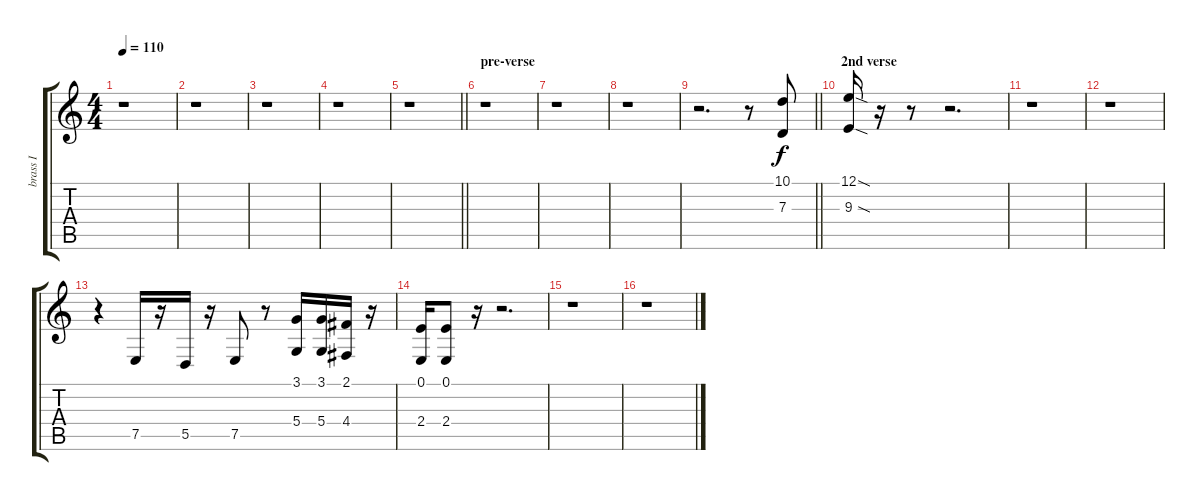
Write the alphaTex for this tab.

\track ("brass I" "brass I") {instrument brasssection}
\staff {score tabs}
\tuning (E4 B3 G3 D3 A2 E2) {hide}
\ts (4 4)
\tempo 110
\clef g2
\ks aminor
r.1{dy f} |
r.1 |
r.1 |
r.1 |
\barLineRight lightlight
r.1 |
\section ("" "pre-verse")
r.1 |
r.1 |
r.1 |
\barLineRight lightlight
r.2{d} r.8 (10.1 7.3).8 |
\section ("" "2nd verse")
(12.1{sod} 9.3{sod}).16 r.16 r.8 r.2{d} |
r.1 |
r.1 |
r.4 7.5.16 r.16 5.5.16 r.16 7.5.8 r.8 (3.1 5.4).16 (3.1 5.4).16 (2.1 4.4).16 r.16 |
(0.1 2.4).16 (0.1 2.4).8 r.16 r.2{d} |
r.1 |
r.1
